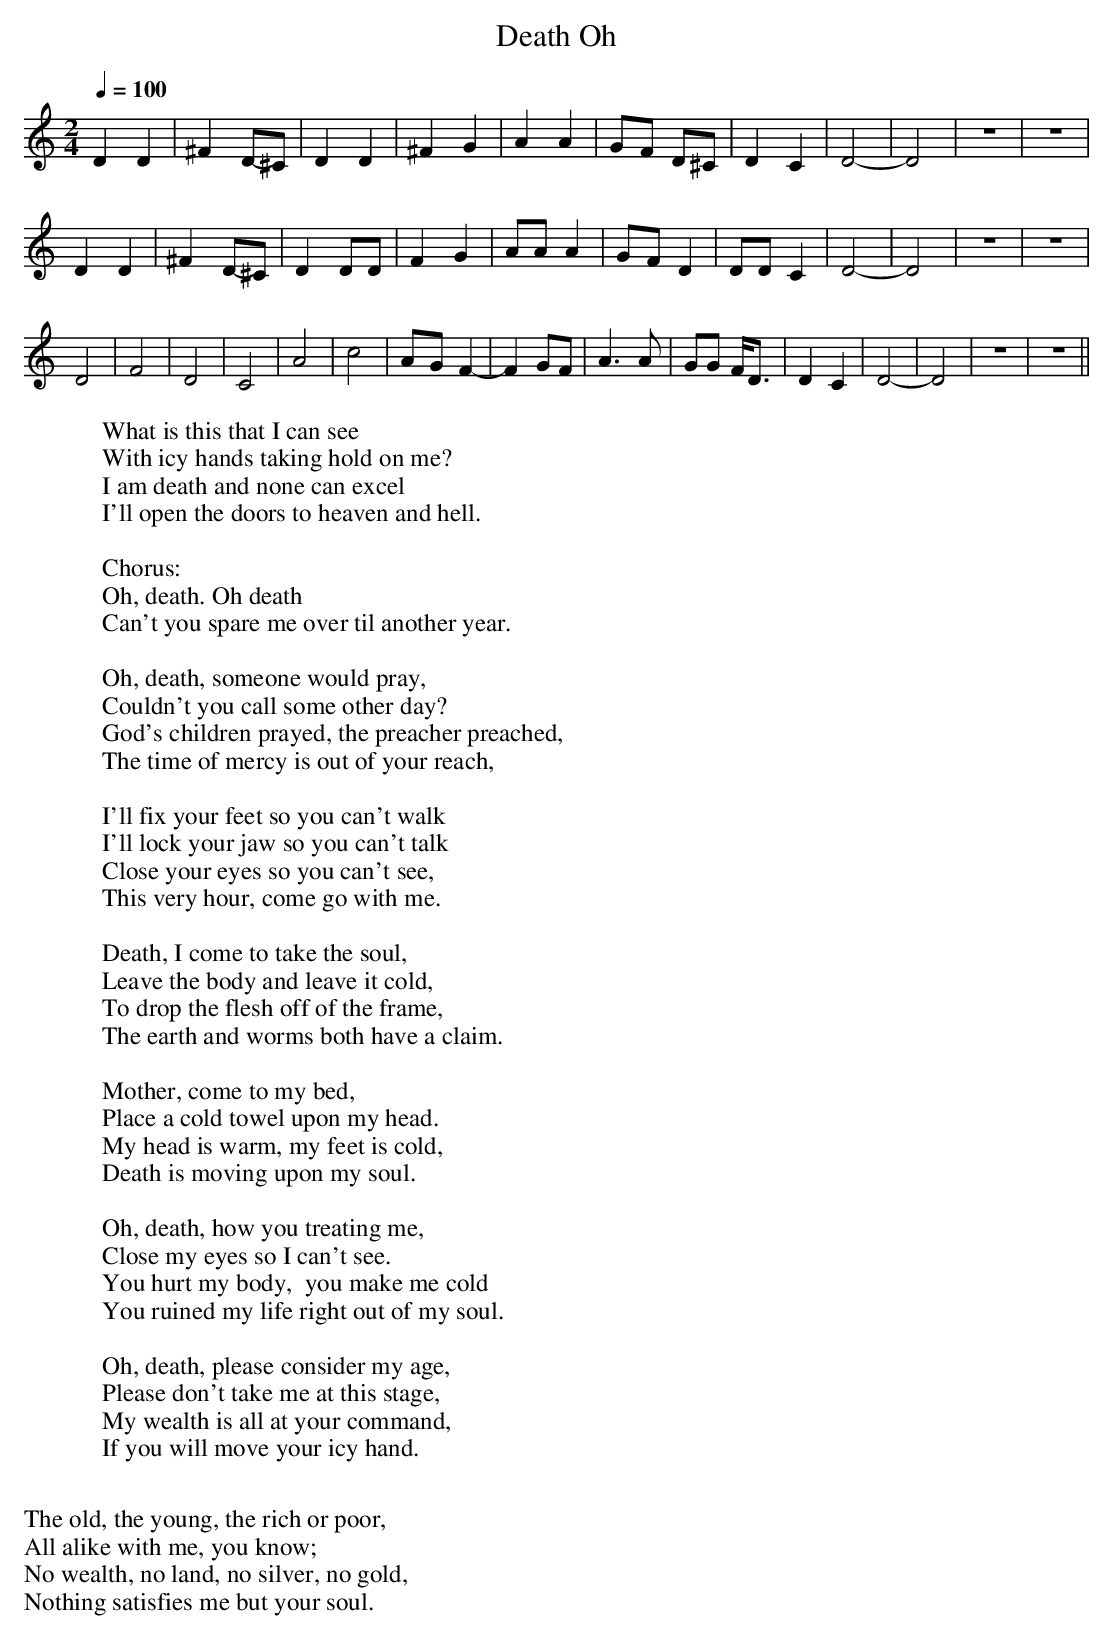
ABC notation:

X:1
T:Oh, Death
M:2/4
L:1/8
Q:1/4=100
W:What is this that I can see
W:With icy hands taking hold on me?
W:I am death and none can excel
W:I'll open the doors to heaven and hell.
W:
W:  Chorus:
W:  Oh, death. Oh death
W:  Can't you spare me over til another year.
W:
W:Oh, death, someone would pray,
W:Couldn't you call some other day?
W:God's children prayed, the preacher preached,
W:The time of mercy is out of your reach,
W:
W:I'll fix your feet so you can't walk
W:I'll lock your jaw so you can't talk
W:Close your eyes so you can't see,
W:This very hour, come go with me.
W:
W:Death, I come to take the soul,
W:Leave the body and leave it cold,
W:To drop the flesh off of the frame,
W:The earth and worms both have a claim.
W:
W:Mother, come to my bed,
W:Place a cold towel upon my head.
W:My head is warm, my feet is cold,
W:Death is moving upon my soul.
W:
W:Oh, death, how you treating me,
W:Close my eyes so I can't see.
W:You hurt my body,  you make me cold
W:You ruined my life right out of my soul.
W:
W:Oh, death, please consider my age,
W:Please don't take me at this stage,
W:My wealth is all at your command,
W:If you will move your icy hand.
W:
W:The old, the young, the rich or poor,
W:All alike with me, you know;
W:No wealth, no land, no silver, no gold,
W:Nothing satisfies me but your soul.
K:C
D2 D2|^F2 D-^C|D2 D2|^F2 G2|A2 A2|G-F D^C|D2 C2|D4-|D4|z4|z4|
D2 D2|^F2 D-^C|D2 DD|F2 G2|AA A2|G-F D2|DD C2|D4-|D4|z4|z4|
D4-|F4|D4-|C4|A4-|c4|A-G- F2-|F2 GF|\
A3A|GG F/D3/2|D2 C2|D4-|D4|z4|z4||
